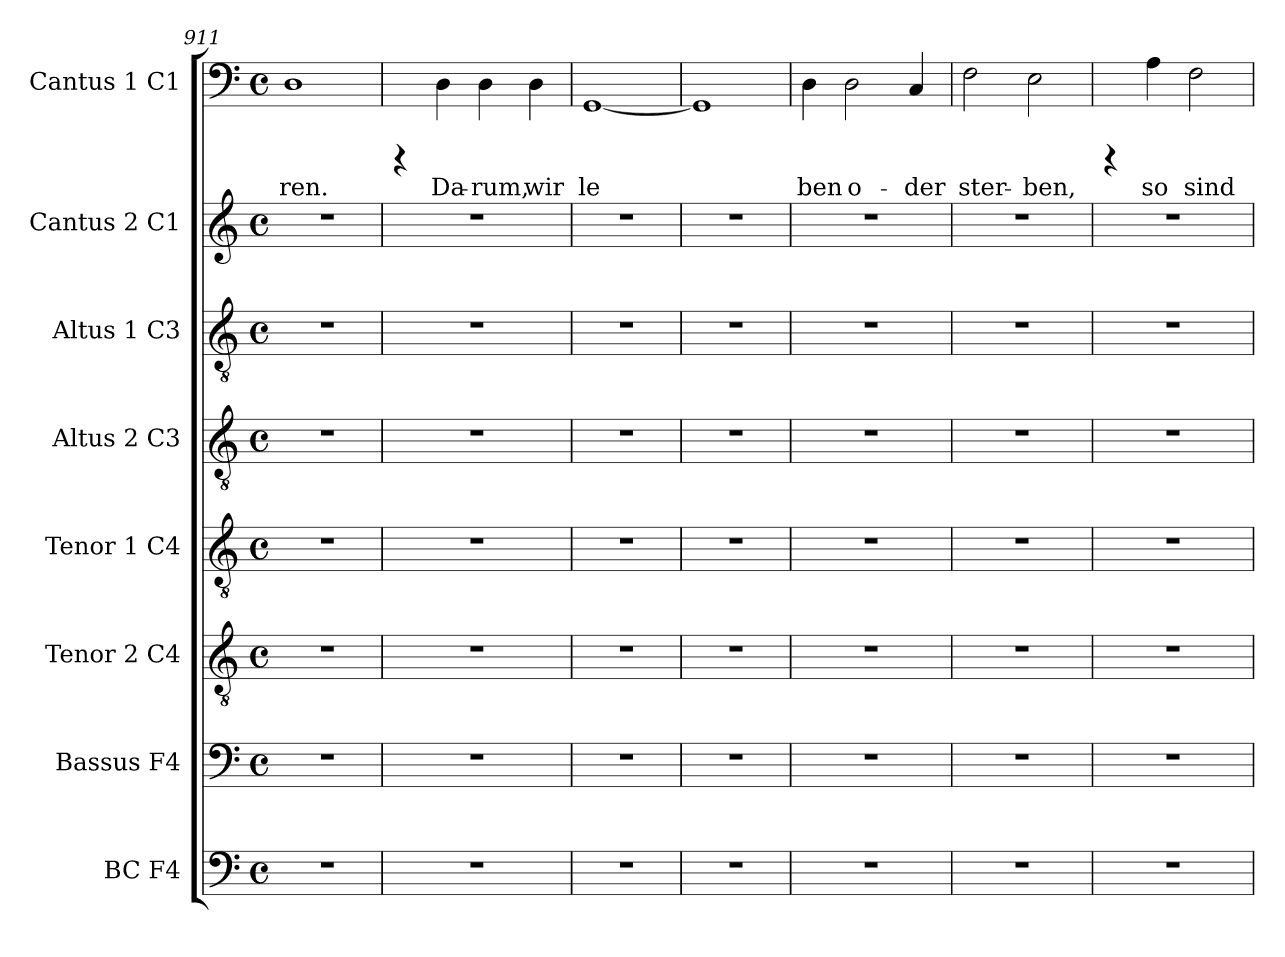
**kern	**kern	**kern	**kern	**kern	**kern	**kern	**kern	**text
*part8	*part7	*part6	*part5	*part4	*part3	*part2	*part1	*part1
*staff8	*staff7	*staff6	*staff5	*staff4	*staff3	*staff2	*staff1	*staff1
*I"BC  F4	*I"Bassus  F4	*I"Tenor 2  C4	*I"Tenor 1  C4	*I"Altus 2  C3	*I"Altus 1  C3	*I"Cantus 2  C1	*I"Cantus 1  C1	*
*clefF4	*clefF4	*clefGv2	*clefGv2	*clefGv2	*clefGv2	*clefG2	*clefF4	*
*k[]	*k[]	*k[]	*k[]	*k[]	*k[]	*k[]	*k[]	*
*C:	*C:	*C:	*C:	*C:	*C:	*C:	*C:	*
*M4/4	*M4/4	*M4/4	*M4/4	*M4/4	*M4/4	*M4/4	*M4/4	*
*met(c)	*met(c)	*met(c)	*met(c)	*met(c)	*met(c)	*met(c)	*met(c)	*
=911	=911	=911	=911	=911	=911	=911	=911	=911
!	!	!	!	!	!	!	!	!LO:LY:b:cj
1r	1r	1r	1r	1r	1r	1r	1D	-ren.
=912	=912	=912	=912	=912	=912	=912	=912	=912
1r	1r	1r	1r	1r	1r	1r	4rCCC	.
!	!	!	!	!	!	!	!	!LO:LY:b:cj
.	.	.	.	.	.	.	4D\	Da-
!	!	!	!	!	!	!	!	!LO:LY:b:cj
.	.	.	.	.	.	.	4D\	-rum,
!	!	!	!	!	!	!	!	!LO:LY:b:cj
.	.	.	.	.	.	.	4D\	wir
=913	=913	=913	=913	=913	=913	=913	=913	=913
!	!	!	!	!	!	!	!	!LO:LY:b:cj
1r	1r	1r	1r	1r	1r	1r	[<1GG	le-
=914	=914	=914	=914	=914	=914	=914	=914	=914
!	!	!	!	!	!	!	!	!LO:LY:b:cj
1r	1r	1r	1r	1r	1r	1r	1GG]	--
!!LO:LB:g=z
=915	=915	=915	=915	=915	=915	=915	=915	=915
!	!	!	!	!	!	!	!	!LO:LY:b:cj
1r	1r	1r	1r	1r	1r	1r	4D\	-ben
!	!	!	!	!	!	!	!	!LO:LY:b:cj
.	.	.	.	.	.	.	2D\	o-
!	!	!	!	!	!	!	!	!LO:LY:b:cj
.	.	.	.	.	.	.	4C/	-der
=916	=916	=916	=916	=916	=916	=916	=916	=916
!	!	!	!	!	!	!	!	!LO:LY:b:cj
1r	1r	1r	1r	1r	1r	1r	2F\	ster-
!	!	!	!	!	!	!	!	!LO:LY:b:cj
.	.	.	.	.	.	.	2E\	-ben,
=917	=917	=917	=917	=917	=917	=917	=917	=917
1r	1r	1r	1r	1r	1r	1r	4rCCC	.
!	!	!	!	!	!	!	!	!LO:LY:b:cj
.	.	.	.	.	.	.	4A\	so
!	!	!	!	!	!	!	!	!LO:LY:b:cj
.	.	.	.	.	.	.	2F\	sind
=	=	=	=	=	=	=	=	=
*-	*-	*-	*-	*-	*-	*-	*-	*-
